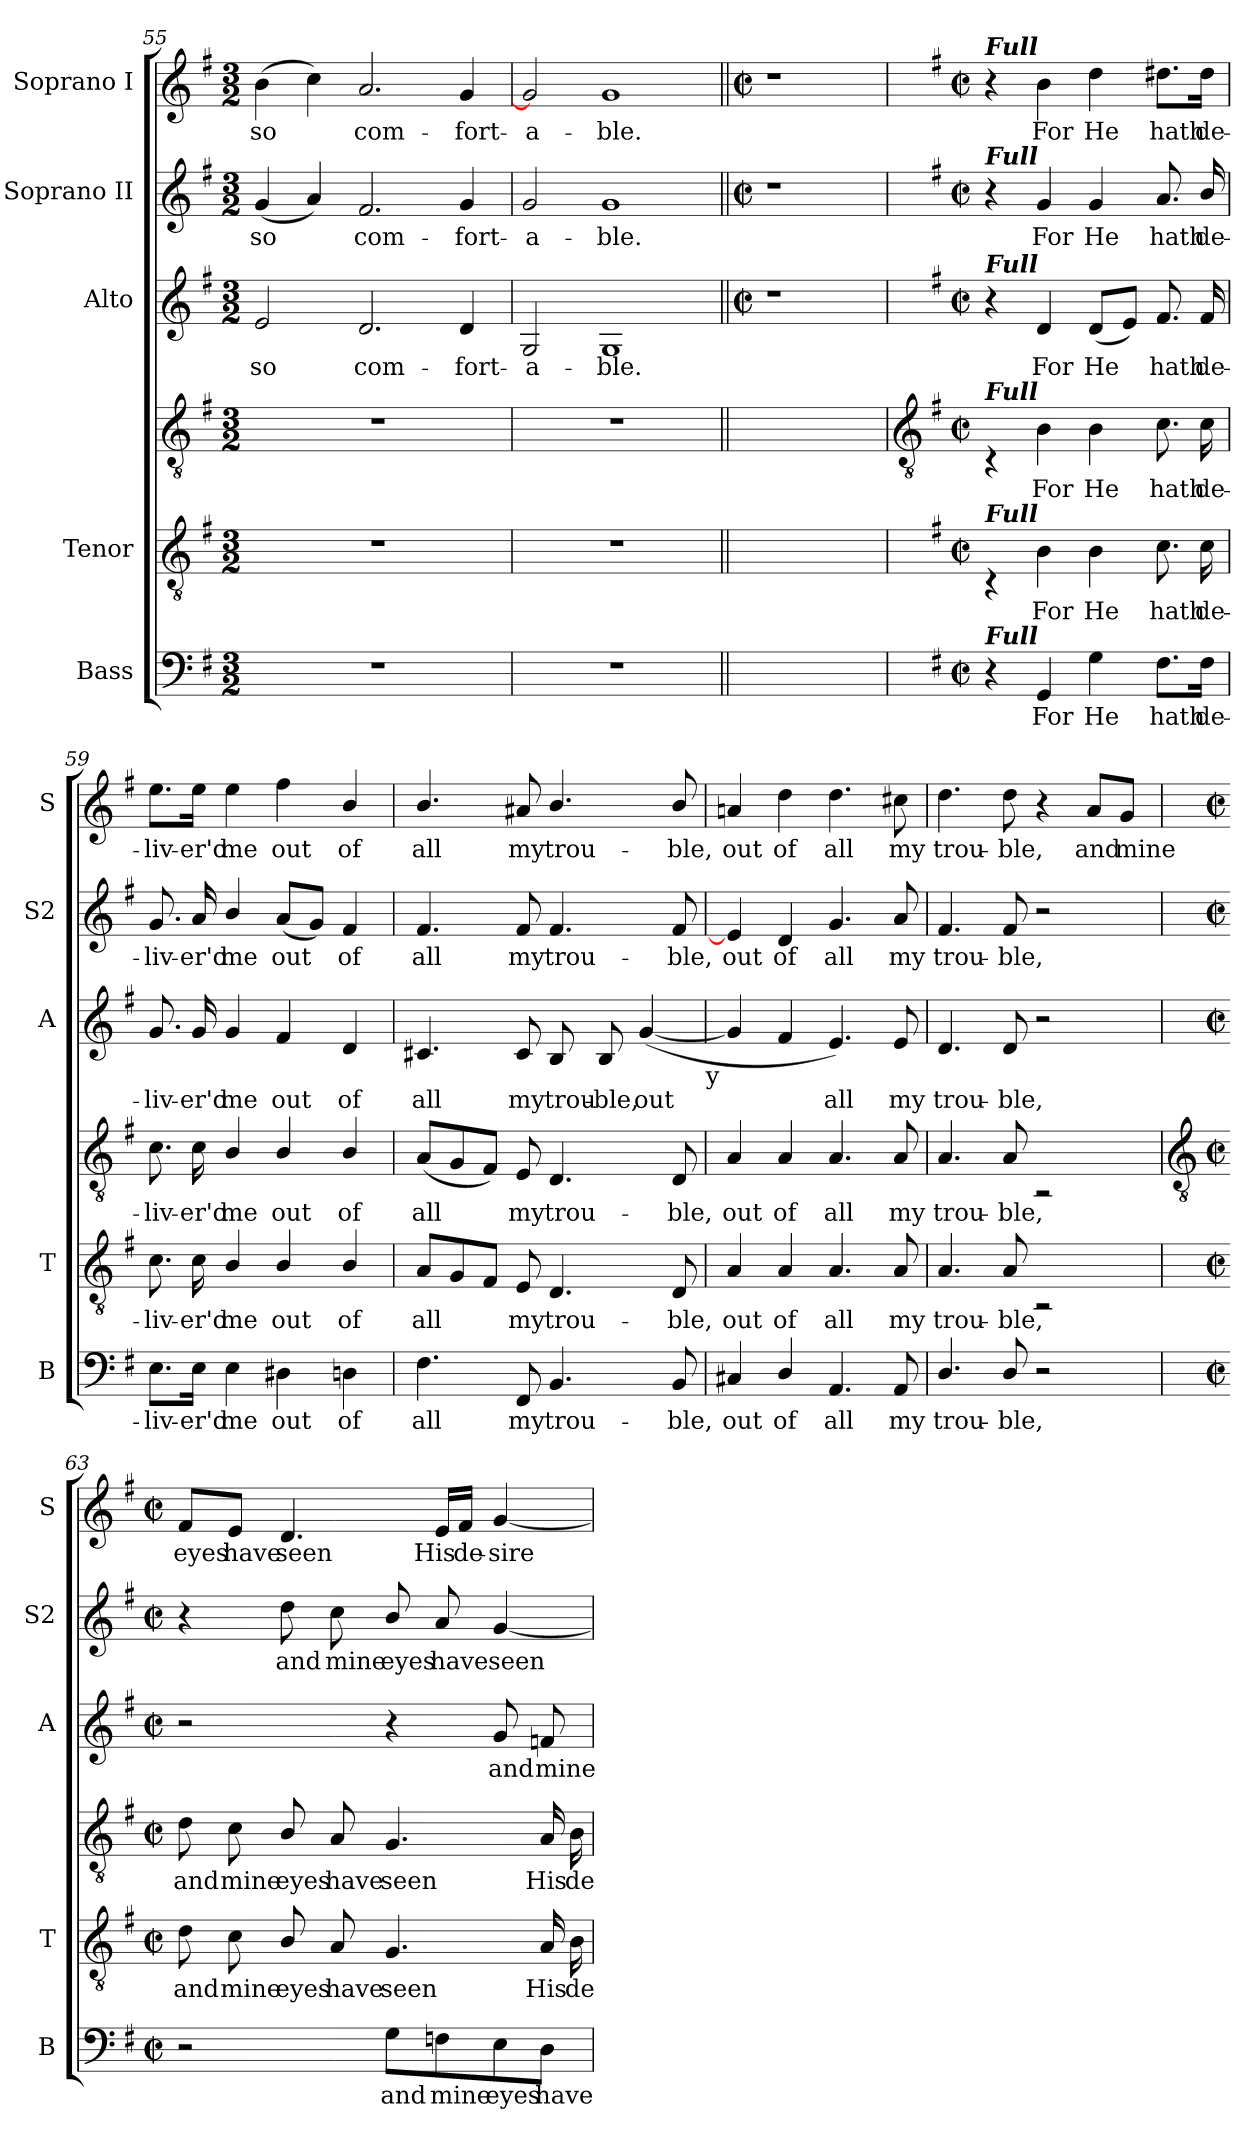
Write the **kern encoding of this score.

**kern	**text	**kern	**text	**kern	**text	**kern	**text	**kern	**text	**kern	**text
*part5	*part5	*part4	*part4	*part4	*part4	*part3	*part3	*part2	*part2	*part1	*part1
*staff6	*staff6	*staff5	*staff5	*staff4	*staff4	*staff3	*staff3	*staff2	*staff2	*staff1	*staff1
*I"Bass	*	*I"Tenor	*	*	*	*I"Alto	*	*I"Soprano II	*	*I"Soprano I	*
*I'B	*	*I'T	*	*	*	*I'A	*	*I'S2	*	*I'S	*
*clefF4	*	*clefGv2	*	*clefGv2	*	*clefG2	*	*clefG2	*	*clefG2	*
*k[f#]	*	*k[f#]	*	*k[f#]	*	*k[f#]	*	*k[f#]	*	*k[f#]	*
*G:	*	*G:	*	*G:	*	*G:	*	*G:	*	*G:	*
*M3/2	*	*M3/2	*	*M3/2	*	*M3/2	*	*M3/2	*	*M3/2	*
=55	=55	=55	=55	=55	=55	=55	=55	=55	=55	=55	=55
!	!	!	!	!	!	!	!LO:LY:b	!	!LO:LY:b	!	!LO:LY:b
1.r	.	1.r	.	1.r	.	2e	so	(<4g	so	(>4b	so
.	.	.	.	.	.	.	.	4a/)	.	4cc)	.
!	!	!	!	!	!	!	!LO:LY:b	!	!LO:LY:b	!	!LO:LY:b
.	.	.	.	.	.	2.d	com-	2.f#	com-	2.a/	com-
!	!	!	!	!	!	!	!LO:LY:b	!	!LO:LY:b	!	!LO:LY:b
.	.	.	.	.	.	4d	-fort-	4g	-fort-	4g	-fort-
=56	=56	=56	=56	=56	=56	=56	=56	=56	=56	=56	=56
!	!	!	!	!	!	!	!LO:LY:b	!	!LO:LY:b	!	!LO:LY:b
1.r	.	1.r	.	1.r	.	2G	-a-	2g	-a-	2g]	-a-
!	!	!	!	!	!	!	!LO:LY:b	!	!LO:LY:b	!	!LO:LY:b
.	.	.	.	.	.	1G	-ble.	1g	-ble.	1g	-ble.
=57||	=57||	=57||	=57||	=57||	=57||	=57||	=57||	=57||	=57||	=57||	=57||
*	*	*	*	*	*	*M2/2	*	*M2/2	*	*M2/2	*
*	*	*	*	*	*	*met(c|)	*	*met(c|)	*	*met(c|)	*
1ryy	.	1ryy	.	1ryy	.	1r	.	1r	.	1r	.
!!LO:LB:g=z
=58	=58	=58	=58	=58	=58	=58	=58	=58	=58	=58	=58
*	*	*	*	*clefGv2	*	*	*	*	*	*	*
*k[f#]	*	*k[f#]	*	*k[f#]	*	*	*	*	*	*	*
*G:	*	*G:	*	*G:	*	*	*	*	*	*	*
*M2/2	*	*M2/2	*	*M2/2	*	*M2/2	*	*M2/2	*	*M2/2	*
*met(c|)	*	*met(c|)	*	*met(c|)	*	*met(c|)	*	*met(c|)	*	*met(c|)	*
!	!	!	!	!	!	!	!	!	!	!LO:TX:a:Bi:t=Full	!
!	!	!	!	!	!	!	!	!LO:TX:a:Bi:t=Full	!	!	!
!	!	!	!	!	!	!LO:TX:a:Bi:t=Full	!	!	!	!	!
!	!	!	!	!LO:TX:a:Bi:t=Full	!	!	!	!	!	!	!
!	!	!LO:TX:a:Bi:t=Full	!	!	!	!	!	!	!	!	!
!LO:TX:a:Bi:t=Full	!	!	!	!	!	!	!	!	!	!	!
4r	.	4rBB	.	4rBB	.	4r	.	4r	.	4r	.
!	!LO:LY:b	!	!LO:LY:b	!	!LO:LY:b	!	!LO:LY:b	!	!LO:LY:b	!	!LO:LY:b
4GG	For	4B	For	4B	For	4d	For	4g	For	4b	For
!	!LO:LY:b	!	!LO:LY:b	!	!LO:LY:b	!	!LO:LY:b	!	!LO:LY:b	!	!LO:LY:b
4G	He	4B	He	4B	He	(<8dL	He	4g	He	4dd	He
.	.	.	.	.	.	8eJ)	.	.	.	.	.
!	!LO:LY:b	!	!LO:LY:b	!	!LO:LY:b	!	!LO:LY:b	!	!LO:LY:b	!	!LO:LY:b
8.F#\L	hath	8.c	hath	8.c	hath	8.f#	hath	8.a	hath	8.dd#X\L	hath
!	!LO:LY:b	!	!LO:LY:b	!	!LO:LY:b	!	!LO:LY:b	!	!LO:LY:b	!	!LO:LY:b
16F#\Jk	de-	16c	de-	16c	de-	16f#	de-	16b/	de-	16dd#\Jk	de-
=59	=59	=59	=59	=59	=59	=59	=59	=59	=59	=59	=59
!	!LO:LY:b	!	!LO:LY:b	!	!LO:LY:b	!	!LO:LY:b	!	!LO:LY:b	!	!LO:LY:b
8.E\L	-liv-	8.c	-liv-	8.c	-liv-	8.g	-liv-	8.g	-liv-	8.ee\L	-liv-
!	!LO:LY:b	!	!LO:LY:b	!	!LO:LY:b	!	!LO:LY:b	!	!LO:LY:b	!	!LO:LY:b
16E\Jk	-er'd	16c	-er'd	16c	-er'd	16g	-er'd	16a	-er'd	16ee\Jk	-er'd
!	!LO:LY:b	!	!LO:LY:b	!	!LO:LY:b	!	!LO:LY:b	!	!LO:LY:b	!	!LO:LY:b
4E	me	4B/	me	4B/	me	4g	me	4b/	me	4ee	me
!	!LO:LY:b	!	!LO:LY:b	!	!LO:LY:b	!	!LO:LY:b	!	!LO:LY:b	!	!LO:LY:b
4D#X	out	4B/	out	4B/	out	4f#	out	(<8aL	out	4ff#	out
.	.	.	.	.	.	.	.	8gJ)	.	.	.
!	!LO:LY:b	!	!LO:LY:b	!	!LO:LY:b	!	!LO:LY:b	!	!LO:LY:b	!	!LO:LY:b
4Dn	of	4B/	of	4B/	of	4d	of	4f#	of	4b/	of
=60	=60	=60	=60	=60	=60	=60	=60	=60	=60	=60	=60
!	!LO:LY:b	!	!LO:LY:b	!	!LO:LY:b	!	!LO:LY:b	!	!LO:LY:b	!	!LO:LY:b
4.F#	all	8A/L	all	(<8A/L	all	4.c#X	all	4.f#	all	4.b/	all
.	.	8G	.	8G	.	.	.	.	.	.	.
.	.	8F#J	.	8F#J)	.	.	.	.	.	.	.
!	!LO:LY:b	!	!LO:LY:b	!	!LO:LY:b	!	!LO:LY:b	!	!LO:LY:b	!	!LO:LY:b
8FF#	my	8E	my	8E	my	8c#	my	8f#	my	8a#X	my
!	!LO:LY:b	!	!LO:LY:b	!	!LO:LY:b	!	!LO:LY:b	!	!LO:LY:b	!	!LO:LY:b
4.BB	trou-	4.D	trou-	4.D	trou-	8B	trou-	4.f#	trou-	4.b/	trou-
!	!	!	!	!	!	!	!LO:LY:b	!	!	!	!
.	.	.	.	.	.	8B	-ble,	.	.	.	.
!	!	!	!	!	!	!	!LO:LY:b	!	!	!	!
.	.	.	.	.	.	(<[4g	out	.	.	.	.
!	!LO:LY:b	!	!LO:LY:b	!	!LO:LY:b	!	!	!	!LO:LY:b	!	!LO:LY:b
8BB	-ble,	8D	-ble,	8D	-ble,	.	.	8f#	-ble,	8b/	-ble,
!	!	!	!	!	!	!LO:TX:b:t=y	!	!	!	!	!
=61	=61	=61	=61	=61	=61	=61	=61	=61	=61	=61	=61
!	!LO:LY:b	!	!LO:LY:b	!	!LO:LY:b	!	!	!	!LO:LY:b	!	!LO:LY:b
4C#X	out	4A	out	4A	out	4g]	.	4e]	out	4an	out
!	!LO:LY:b	!	!LO:LY:b	!	!LO:LY:b	!	!	!	!LO:LY:b	!	!LO:LY:b
4D/	of	4A	of	4A	of	4f#	.	4d	of	4dd	of
!	!LO:LY:b	!	!LO:LY:b	!	!LO:LY:b	!	!LO:LY:b	!	!LO:LY:b	!	!LO:LY:b
4.AA	all	4.A	all	4.A	all	4.e)	all	4.g	all	4.dd	all
!	!LO:LY:b	!	!LO:LY:b	!	!LO:LY:b	!	!LO:LY:b	!	!LO:LY:b	!	!LO:LY:b
8AA	my	8A	my	8A	my	8e	my	8a/	my	8cc#X	my
=62	=62	=62	=62	=62	=62	=62	=62	=62	=62	=62	=62
!	!LO:LY:b	!	!LO:LY:b	!	!LO:LY:b	!	!LO:LY:b	!	!LO:LY:b	!	!LO:LY:b
4.D/	trou-	4.A	trou-	4.A	trou-	4.d	trou-	4.f#	trou-	4.dd	trou-
!	!LO:LY:b	!	!LO:LY:b	!	!LO:LY:b	!	!LO:LY:b	!	!LO:LY:b	!	!LO:LY:b
8D/	-ble,	8A	-ble,	8A	-ble,	8d	-ble,	8f#	-ble,	8dd	-ble,
2r	.	2rBB	.	2rBB	.	2r	.	2r	.	4r	.
!	!	!	!	!	!	!	!	!	!	!	!LO:LY:b
.	.	.	.	.	.	.	.	.	.	8a/L	and
!	!	!	!	!	!	!	!	!	!	!	!LO:LY:b
.	.	.	.	.	.	.	.	.	.	8g/J	mine
!!LO:LB:g=z
=63	=63	=63	=63	=63	=63	=63	=63	=63	=63	=63	=63
*	*	*	*	*clefGv2	*	*	*	*	*	*	*
*M2/2	*	*M2/2	*	*M2/2	*	*M2/2	*	*M2/2	*	*M2/2	*
*met(c|)	*	*met(c|)	*	*met(c|)	*	*met(c|)	*	*met(c|)	*	*met(c|)	*
!	!	!	!LO:LY:b	!	!LO:LY:b	!	!	!	!	!	!LO:LY:b
2r	.	8d	and	8d	and	2r	.	4r	.	8f#/L	eyes
!	!	!	!LO:LY:b	!	!LO:LY:b	!	!	!	!	!	!LO:LY:b
.	.	8c	mine	8c	mine	.	.	.	.	8e/J	have
!	!	!	!LO:LY:b	!	!LO:LY:b	!	!	!	!LO:LY:b	!	!LO:LY:b
.	.	8B/	eyes	8B/	eyes	.	.	8dd	and	4.d	seen
!	!	!	!LO:LY:b	!	!LO:LY:b	!	!	!	!LO:LY:b	!	!
.	.	8A/	have	8A/	have	.	.	8cc	mine	.	.
!	!LO:LY:b	!	!LO:LY:b	!	!LO:LY:b	!	!	!	!LO:LY:b	!	!
8G\L	and	4.G	seen	4.G	seen	4r	.	8b/	eyes	.	.
!	!LO:LY:b	!	!	!	!	!	!	!	!LO:LY:b	!	!LO:LY:b
8Fn\	mine	.	.	.	.	.	.	8a/	have	16e/LL	His
!	!	!	!	!	!	!	!	!	!	!	!LO:LY:b
.	.	.	.	.	.	.	.	.	.	16f#/JJ	de-
!	!LO:LY:b	!	!	!	!	!	!LO:LY:b	!	!LO:LY:b	!	!LO:LY:b
8E\	eyes	.	.	.	.	8g	and	[4g	seen	[4g	-sire
!	!LO:LY:b	!	!LO:LY:b	!	!LO:LY:b	!	!LO:LY:b	!	!	!	!
8D\J	have	16A	His	16A	His	8fn	mine	.	.	.	.
!	!	!	!LO:LY:b	!	!LO:LY:b	!	!	!	!	!	!
.	.	16B	de-	16B	de-	.	.	.	.	.	.
=	=	=	=	=	=	=	=	=	=	=	=
*-	*-	*-	*-	*-	*-	*-	*-	*-	*-	*-	*-
